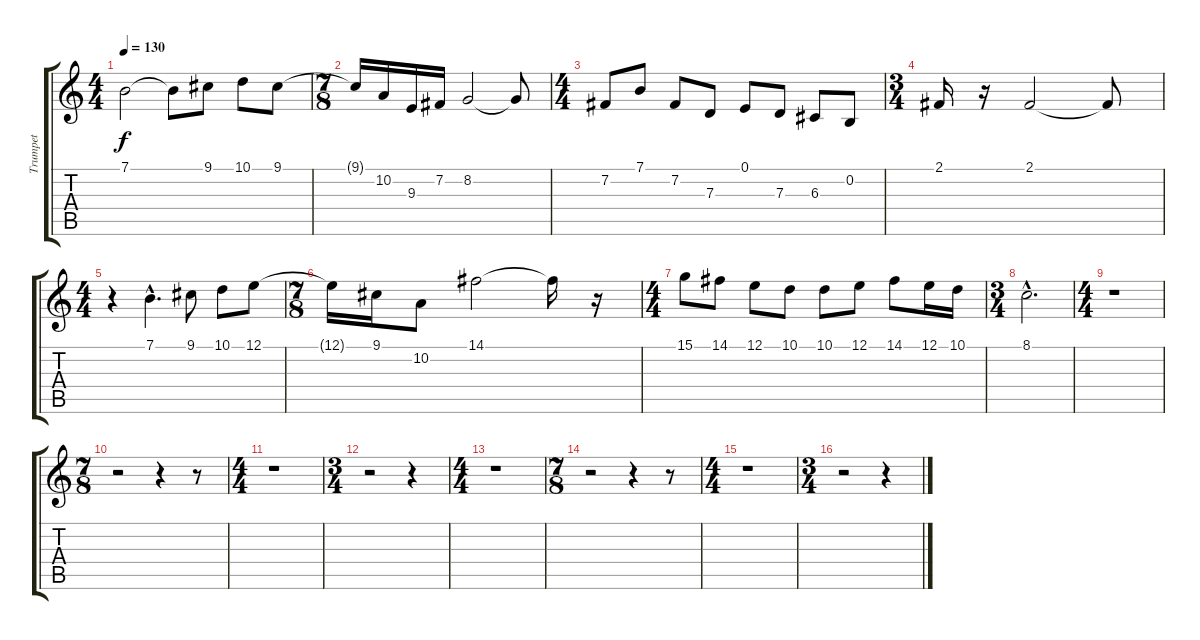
\track ("Trumpet" "Trumpet") {instrument trombone}
\staff {score tabs}
\tuning (E4 B3 G3 D3 A2 E2) {hide}
\ts (4 4)
\tempo 130
\clef g2
\ks c
7.1.2{dy f} 7.1{t}.8 9.1.8 10.1.8 9.1.8 |
\ts (7 8)
9.1{t}.16 10.2.16 9.3.16 7.2.16 8.2.2 8.2{t}.8 |
\ts (4 4)
7.2.8 7.1.8 7.2.8 7.3.8 0.1.8 7.3.8 6.3.8 0.2.8 |
\ts (3 4)
2.1.16 r.16 2.1.2 2.1{t}.8 |
\ts (4 4)
r.4 7.1{hac}.4{d} 9.1.8 10.1.8 12.1.8 |
\ts (7 8)
12.1{t}.16 9.1.16 10.2.8 14.1.2 14.1{t}.16 r.16 |
\ts (4 4)
15.1.8 14.1.8 12.1.8 10.1.8 10.1.8 12.1.8 14.1.8 12.1.16 10.1.16 |
\ts (3 4)
8.1{hac}.2{d} |
\ts (4 4)
r.1 |
\ts (7 8)
r.2 r.4 r.8 |
\ts (4 4)
r.1 |
\ts (3 4)
r.2 r.4 |
\ts (4 4)
r.1 |
\ts (7 8)
r.2 r.4 r.8 |
\ts (4 4)
r.1 |
\ts (3 4)
r.2 r.4
